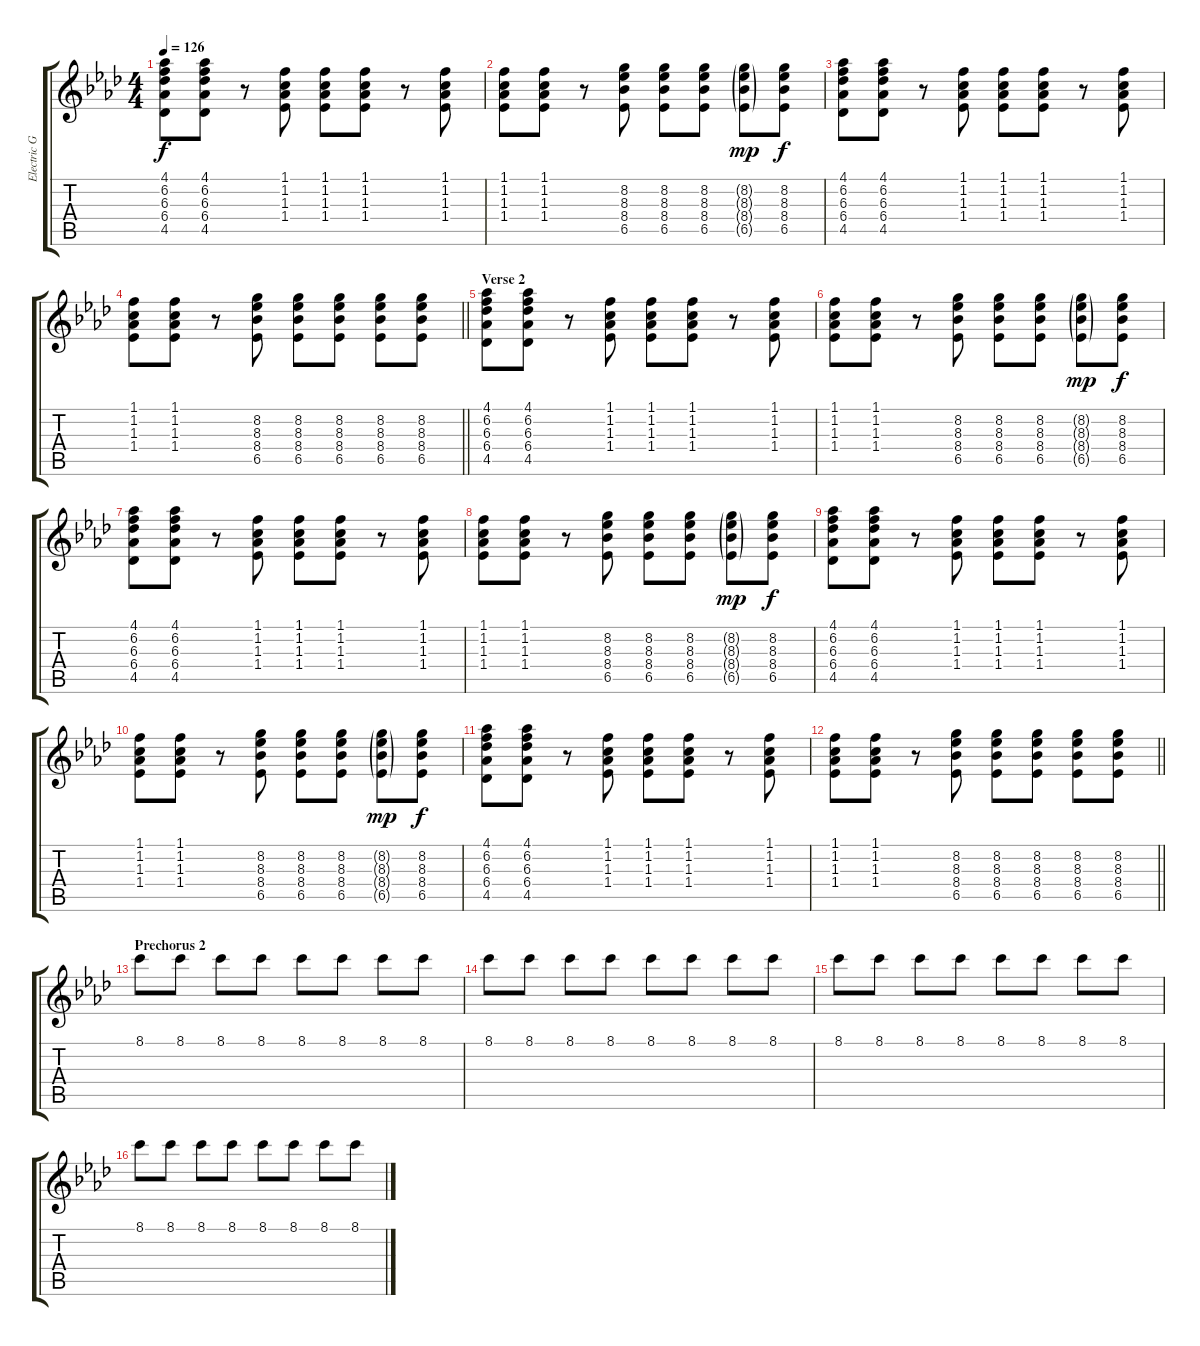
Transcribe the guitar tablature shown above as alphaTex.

\track ("Electric Guitar" "Electric G") {instrument electricguitarclean}
\staff {score tabs}
\tuning (E4 B3 G3 D3 A2 E2) {hide}
\ts (4 4)
\tempo 126
\clef g2
\ks ab
(4.1 6.2 6.3 6.4 4.5).8{dy f} (4.1 6.2 6.3 6.4 4.5).8 r.8 (1.1 1.2 1.3 1.4).8 (1.1 1.2 1.3 1.4).8 (1.1 1.2 1.3 1.4).8 r.8 (1.1 1.2 1.3 1.4).8 |
(1.1 1.2 1.3 1.4).8 (1.1 1.2 1.3 1.4).8 r.8 (8.2 8.3 8.4 6.5).8 (8.2 8.3 8.4 6.5).8 (8.2 8.3 8.4 6.5).8 (8.2{g} 8.3{g} 8.4{g} 6.5{g}).8{dy mp} (8.2 8.3 8.4 6.5).8{dy f} |
(4.1 6.2 6.3 6.4 4.5).8 (4.1 6.2 6.3 6.4 4.5).8 r.8 (1.1 1.2 1.3 1.4).8 (1.1 1.2 1.3 1.4).8 (1.1 1.2 1.3 1.4).8 r.8 (1.1 1.2 1.3 1.4).8 |
\barLineRight lightlight
(1.1 1.2 1.3 1.4).8 (1.1 1.2 1.3 1.4).8 r.8 (8.2 8.3 8.4 6.5).8 (8.2 8.3 8.4 6.5).8 (8.2 8.3 8.4 6.5).8 (8.2 8.3 8.4 6.5).8 (8.2 8.3 8.4 6.5).8 |
\section ("" "Verse 2")
(4.1 6.2 6.3 6.4 4.5).8 (4.1 6.2 6.3 6.4 4.5).8 r.8 (1.1 1.2 1.3 1.4).8 (1.1 1.2 1.3 1.4).8 (1.1 1.2 1.3 1.4).8 r.8 (1.1 1.2 1.3 1.4).8 |
(1.1 1.2 1.3 1.4).8 (1.1 1.2 1.3 1.4).8 r.8 (8.2 8.3 8.4 6.5).8 (8.2 8.3 8.4 6.5).8 (8.2 8.3 8.4 6.5).8 (8.2{g} 8.3{g} 8.4{g} 6.5{g}).8{dy mp} (8.2 8.3 8.4 6.5).8{dy f} |
(4.1 6.2 6.3 6.4 4.5).8 (4.1 6.2 6.3 6.4 4.5).8 r.8 (1.1 1.2 1.3 1.4).8 (1.1 1.2 1.3 1.4).8 (1.1 1.2 1.3 1.4).8 r.8 (1.1 1.2 1.3 1.4).8 |
(1.1 1.2 1.3 1.4).8 (1.1 1.2 1.3 1.4).8 r.8 (8.2 8.3 8.4 6.5).8 (8.2 8.3 8.4 6.5).8 (8.2 8.3 8.4 6.5).8 (8.2{g} 8.3{g} 8.4{g} 6.5{g}).8{dy mp} (8.2 8.3 8.4 6.5).8{dy f} |
(4.1 6.2 6.3 6.4 4.5).8 (4.1 6.2 6.3 6.4 4.5).8 r.8 (1.1 1.2 1.3 1.4).8 (1.1 1.2 1.3 1.4).8 (1.1 1.2 1.3 1.4).8 r.8 (1.1 1.2 1.3 1.4).8 |
(1.1 1.2 1.3 1.4).8 (1.1 1.2 1.3 1.4).8 r.8 (8.2 8.3 8.4 6.5).8 (8.2 8.3 8.4 6.5).8 (8.2 8.3 8.4 6.5).8 (8.2{g} 8.3{g} 8.4{g} 6.5{g}).8{dy mp} (8.2 8.3 8.4 6.5).8{dy f} |
(4.1 6.2 6.3 6.4 4.5).8 (4.1 6.2 6.3 6.4 4.5).8 r.8 (1.1 1.2 1.3 1.4).8 (1.1 1.2 1.3 1.4).8 (1.1 1.2 1.3 1.4).8 r.8 (1.1 1.2 1.3 1.4).8 |
\barLineRight lightlight
(1.1 1.2 1.3 1.4).8 (1.1 1.2 1.3 1.4).8 r.8 (8.2 8.3 8.4 6.5).8 (8.2 8.3 8.4 6.5).8 (8.2 8.3 8.4 6.5).8 (8.2 8.3 8.4 6.5).8 (8.2 8.3 8.4 6.5).8 |
\section ("" "Prechorus 2")
8.1.8 8.1.8 8.1.8 8.1.8 8.1.8 8.1.8 8.1.8 8.1.8 |
8.1.8 8.1.8 8.1.8 8.1.8 8.1.8 8.1.8 8.1.8 8.1.8 |
8.1.8 8.1.8 8.1.8 8.1.8 8.1.8 8.1.8 8.1.8 8.1.8 |
8.1.8 8.1.8 8.1.8 8.1.8 8.1.8 8.1.8 8.1.8 8.1.8
